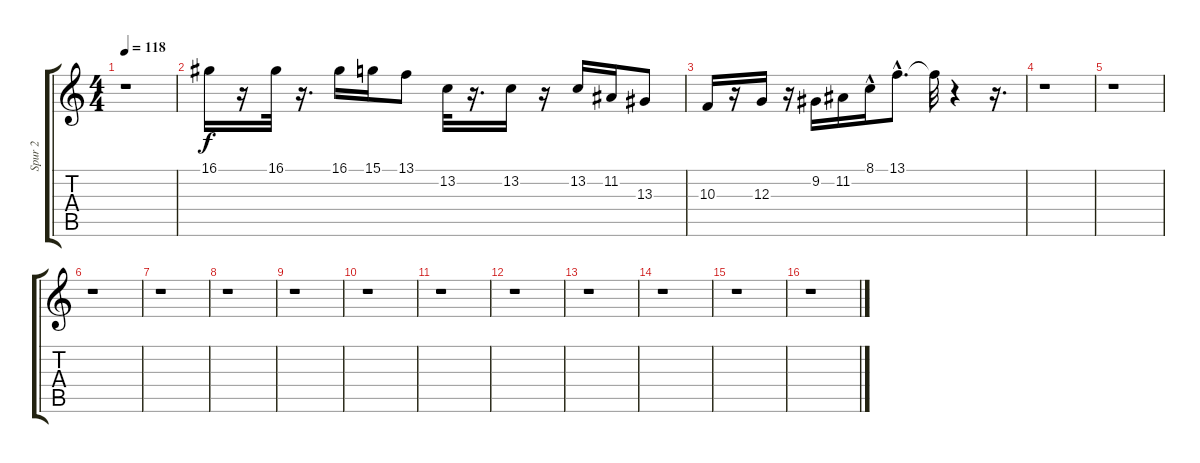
\track ("Spur 2" "Spur 2") {instrument brasssection}
\staff {score tabs}
\tuning (E4 B3 G3 D3 A2 E2) {hide}
\ts (4 4)
\tempo 118
\clef g2
\ks c
r.1{dy f instrument brasssection} |
16.1.16 r.16 16.1.32 r.16{d} 16.1.16 15.1.16 13.1.8 13.2.32 r.16{d} 13.2.16 r.16 13.2.16 11.2.16 13.3.8 |
10.3.16 r.16 12.3.16 r.16 9.2.16 11.2.16 8.1{hac}.16 13.1{hac}.8{d} 13.1{t}.32 r.4 r.16{d} |
r.1 |
r.1 |
r.1 |
r.1 |
r.1 |
r.1 |
r.1 |
r.1 |
r.1 |
r.1 |
r.1 |
r.1 |
r.1
